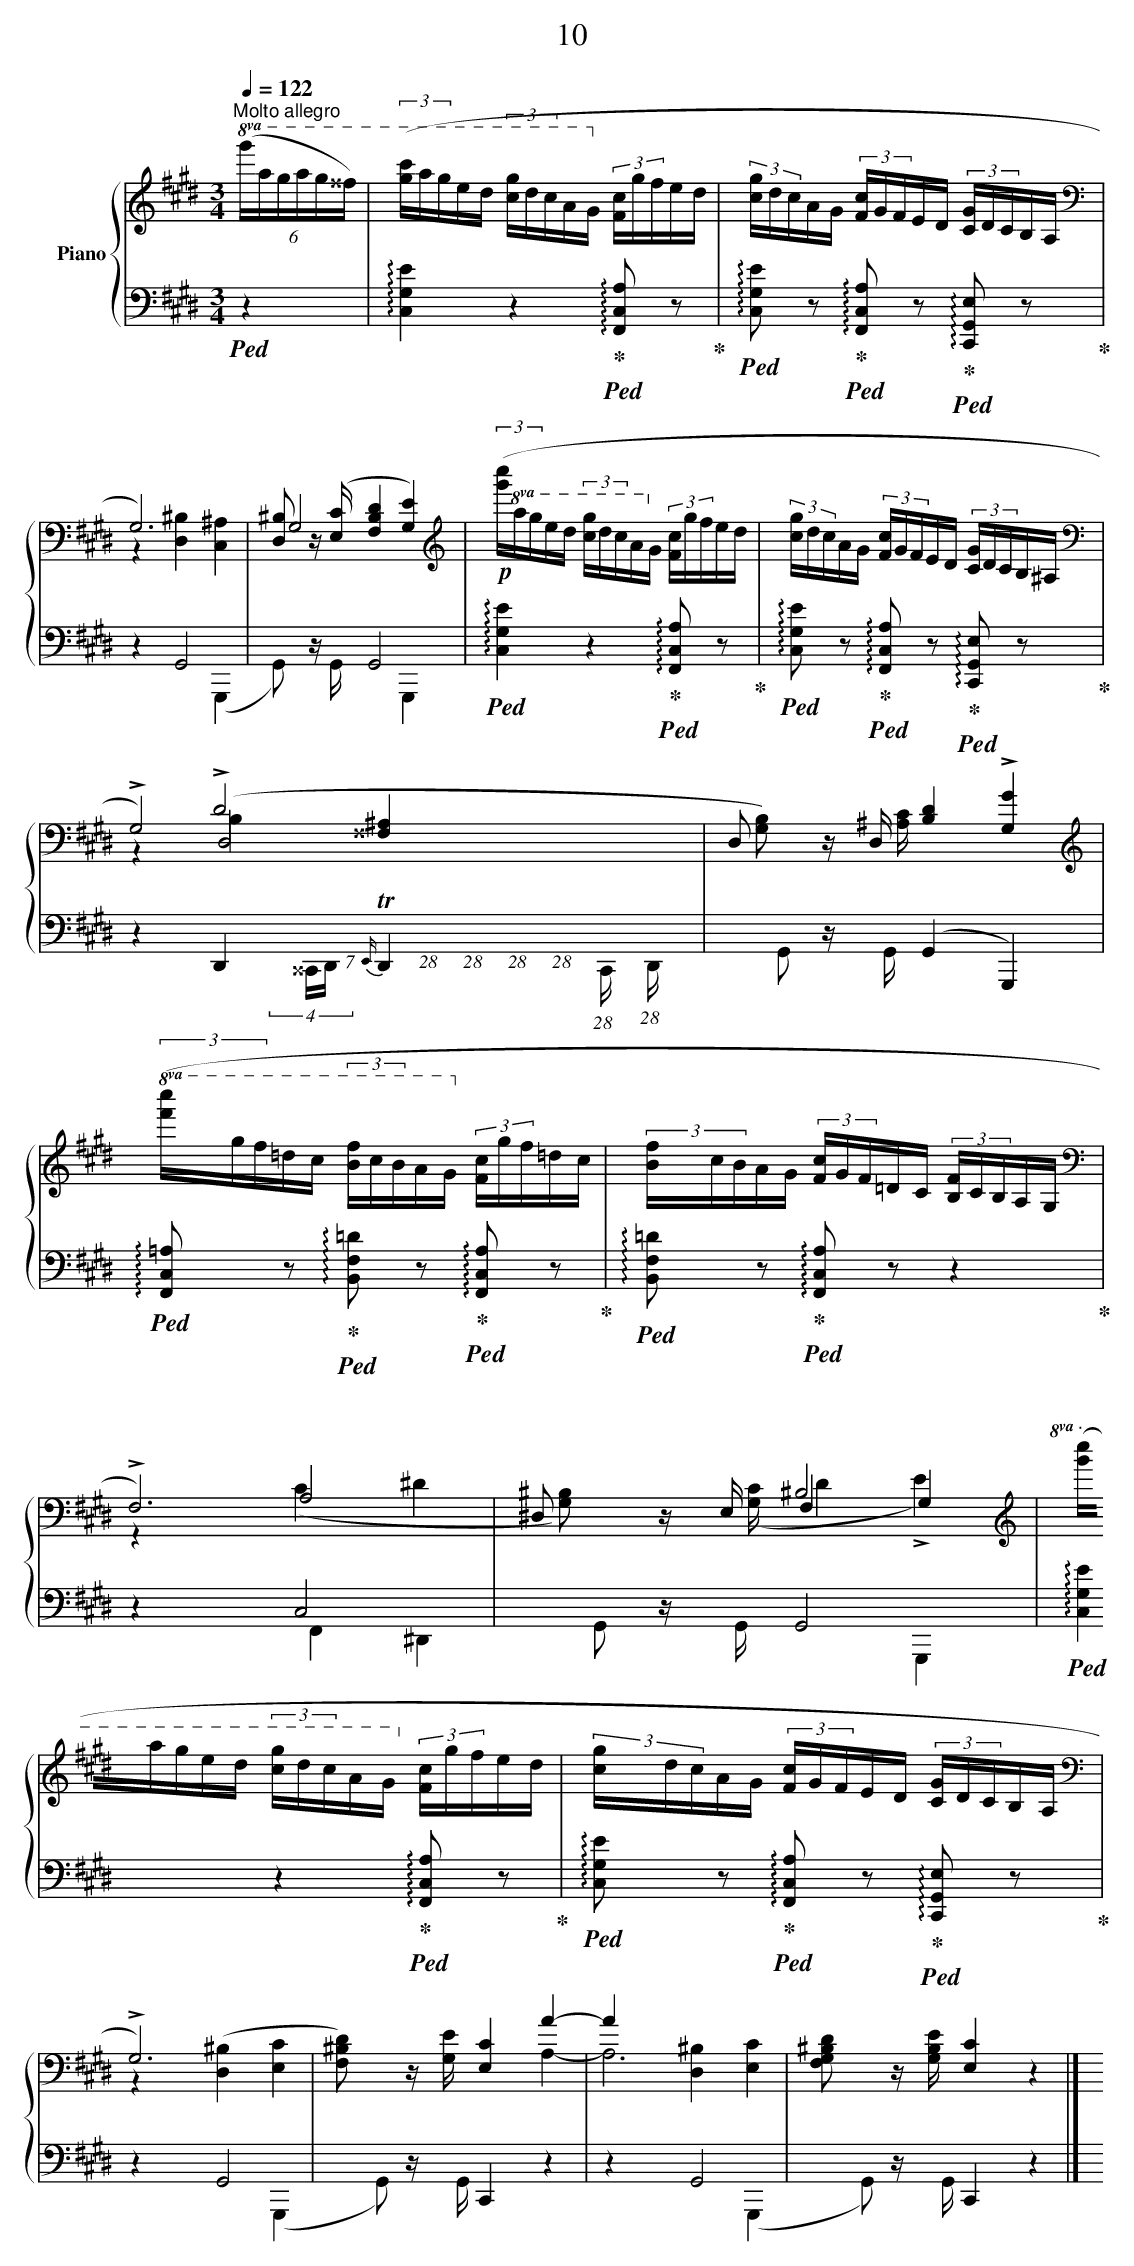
X:1
T:10
%%score { ( 1 3 5 6 ) | ( 2 4 ) }
L:1/4
Q:1/4=122
M:3/4
K:E
V:1 treble nm="Piano"
L:1/16
V:3 treble
V:5 treble
V:6 treble
V:2 bass
L:1/8
V:4 bass
L:1/8
V:1
"^Molto allegro"!8va(! (6:4:6(g'a'g'a'g'^^f') | %1
 (3([g'c'']a'g'e'd' (3[c'g']d'c'ag!8va)! (3[fc']gfed | (3[cg]dcAG (3[Fc]GFED (3[CG]DCB,A, | %3
[K:bass] G,12) | G,8 x4 |[K:treble]!p!!8va(! (3([g'c'']a'g'e'd' (3[c'g']d'c'ag!8va)! (3[fc']gfed | %6
 (3[cg]dcAG (3[Fc]GFED (3[CG]DCB,^A, |[K:bass] !>!G,8) [^^F,^A,]4 | x2 z x [B,D]4 !>![G,G]4 | %9
[K:treble]!8va(! (3([f'c'']g'f'=d'c' (3[bf']c'bag!8va)! (3[fc']gf=dc | %10
 (3[Bf]cBAG (3[Fc]GF=DC (3[B,F]CB,A,G, |[K:bass] !>!F,12) | x2 z x ^B,8 | %13
[K:treble]!8va(! (3([g'c'']a'g'e'd' (3[c'g']d'c'ag!8va)! (3[fc']gfed | %14
 (3[cg]dcAG (3[Fc]GFED (3[CG]DCB,A, |[K:bass] !>!G,12) | x2 z x [E,C]4 A4- | A4 [D,^B,]4 [E,C]4 | %18
 x2 z x [E,C]4 z4 |] %19
V:2
!ped! z2 | !arpeggio![C,G,E]2 z2!ped-up!!ped! !arpeggio![F,,C,A,] z!ped-up! | %2
!ped! !arpeggio![C,G,E] z!ped-up!!ped! !arpeggio![F,,C,A,] z!ped-up!!ped! !arpeggio![C,,G,,E,] z!ped-up! | %3
 z2 G,,4 | x z/ x/ G,,4 |!ped! !arpeggio![C,G,E]2 z2!ped-up!!ped! !arpeggio![F,,C,A,] z!ped-up! | %6
!ped! !arpeggio![C,G,E] z!ped-up!!ped! !arpeggio![F,,C,A,] z!ped-up!!ped! !arpeggio![C,,G,,E,] z!ped-up! | %7
 z2 D,,2{E,,/} TD,,2 | x z/ x/ (G,,2 G,,,2) | %9
!ped! !arpeggio![F,,C,=A,] z!ped-up!!ped! !arpeggio![B,,F,=D] z!ped-up!!ped! !arpeggio![F,,C,A,] z!ped-up! | %10
!ped! !arpeggio![B,,F,=D] z!ped-up!!ped! !arpeggio![F,,C,A,] z z2!ped-up! | z2 C,4 | x z/ x/ G,,4 | %13
!ped! !arpeggio![C,G,E]2 z2!ped-up!!ped! !arpeggio![F,,C,A,] z!ped-up! | %14
!ped! !arpeggio![C,G,E] z!ped-up!!ped! !arpeggio![F,,C,A,] z!ped-up!!ped! !arpeggio![C,,G,,E,] z!ped-up! | %15
 z2 G,,4 | x z/ x/ C,,2 z2 | z2 G,,4 | x z/ x/ C,,2 z2 |] %19
V:3
!8va(! x | x2!8va)! x | x3 |[K:bass] z [D,^B,] [C,^A,] | [D,^B,]/ x/4 ([E,C]/4 [F,B,D] [G,E]) | %5
[K:treble]!8va(! x2!8va)! x | x3 |[K:bass] z D,2 | D,/ x/4 D,/4 x2 |[K:treble]!8va(! x2!8va)! x | %10
 x3 |[K:bass] z A,2 | ^D,/ x/4 E,/4 F, G, |[K:treble]!8va(! x2!8va)! x | x3 | %15
[K:bass] z ([D,^B,] [E,C] | [F,^B,D]/) x/4 [G,E]/4 x A,- | A,3 | [F,G,^B,D]/ x/4 [G,B,E]/4 x2 |] %19
V:4
 x2 | x6 | x6 | x4 (G,,,2 | G,,) x/ G,,/ x2 G,,,2 | x6 | x6 | %7
 x7/2 (4:1:4x ^^C,,/D,,/ (7:4:1x/ x7/32 (28:4:1x/ x7/32 (28:4:1x/ x7/32 (28:4:1x/ x7/32 (28:4:1x/ x7/32 (28:4:1C,,/ x7/32 (28:4:1D,,/ x7/32 | %8
 G,, x/ G,,/ x4 | x6 | x6 | x2 F,,2 ^D,,2 | G,, x/ G,,/ x2 G,,,2 | x6 | x6 | x4 (G,,,2 | %16
 G,,) x/ G,,/ x4 | x4 (G,,,2 | G,,) x/ G,,/ x4 |] %19
V:5
!8va(! x | x2!8va)! x | x3 |[K:bass] x3 | x/ z/4 x9/4 |[K:treble]!8va(! x2!8va)! x | x3 | %7
[K:bass] z (!>!D2 | [G,B,]/) x/4 [^A,C]/4 x2 |[K:treble]!8va(! x2!8va)! x | x3 |[K:bass] z (C ^D | %12
 [G,^B,]/) x/4 ([G,C]/4 D !>!E) |[K:treble]!8va(! x2!8va)! x | x3 |[K:bass] x3 | x3 | x3 | x3 |] %19
V:6
!8va(! x | x2!8va)! x | x3 |[K:bass] x3 | x3 |[K:treble]!8va(! x2!8va)! x | x3 |[K:bass] x B, x | %8
 x3 |[K:treble]!8va(! x2!8va)! x | x3 |[K:bass] x3 | x3 |[K:treble]!8va(! x2!8va)! x | x3 | %15
[K:bass] x3 | x3 | x3 | x3 |] %19
